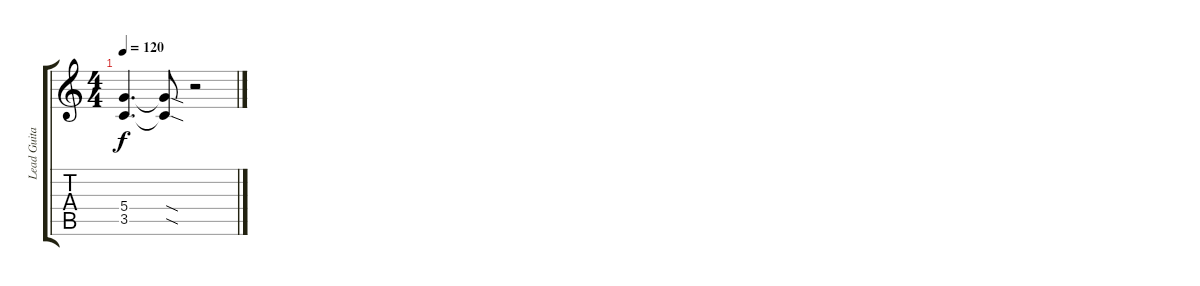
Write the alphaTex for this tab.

\track ("Lead Guitar" "Lead Guita") {instrument distortionguitar}
\staff {score tabs}
\tuning (E4 B3 G3 D3 A2 E2) {hide}
\ts (4 4)
\tempo 120
\clef g2
\ks c
(5.4 3.5).4{d dy f} (5.4{sod t} 3.5{sod t}).8 r.2
